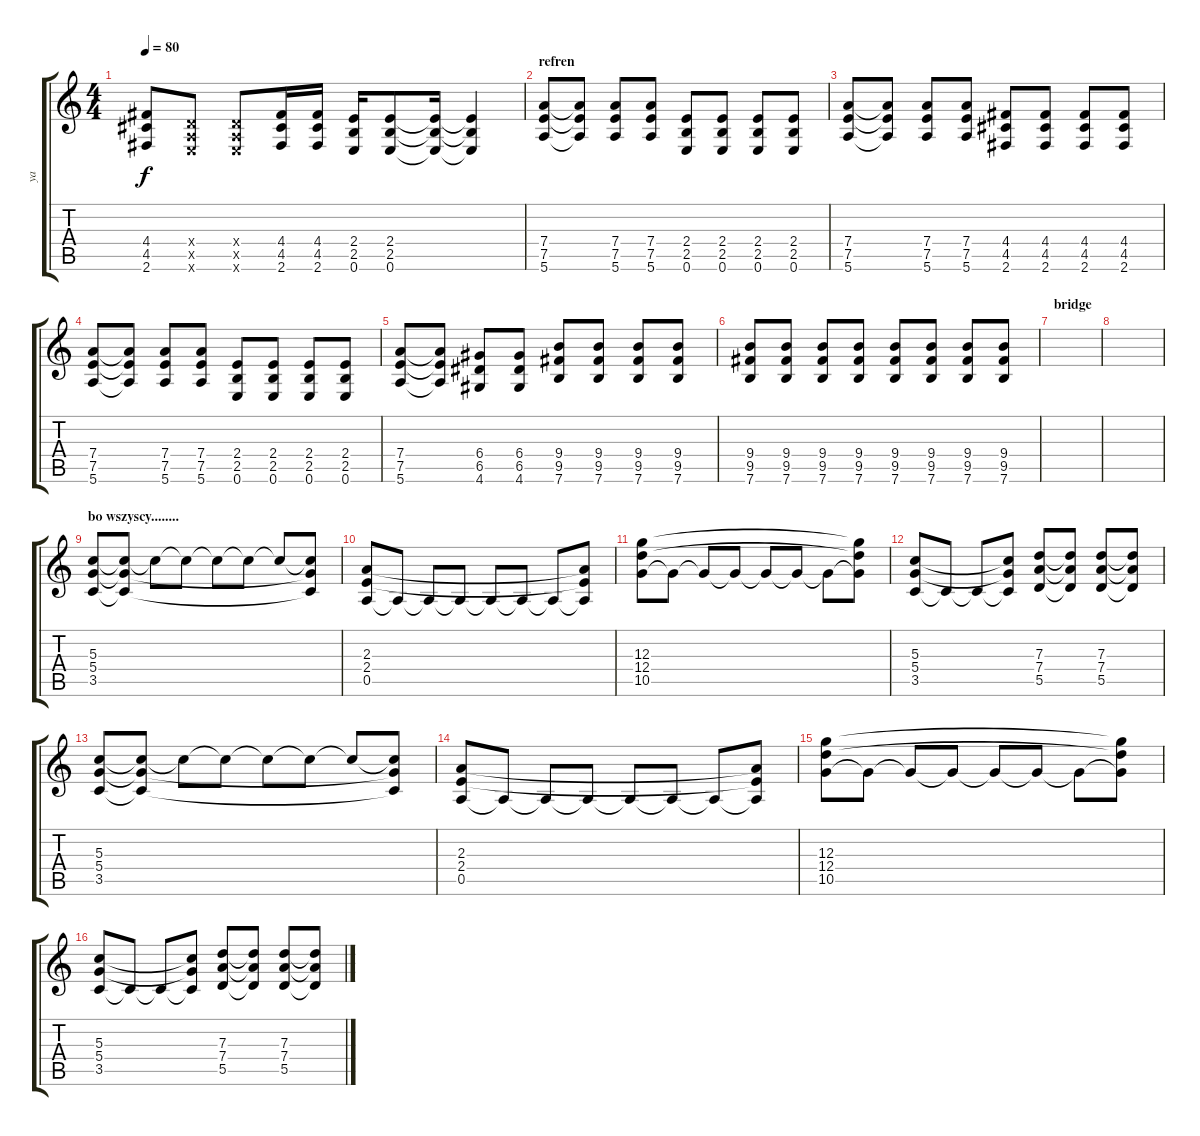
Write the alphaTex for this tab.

\track ("ya" "ya") {instrument overdrivenguitar}
\staff {score tabs}
\tuning (E4 B3 G3 D3 A2 E2) {hide}
\ts (4 4)
\tempo 80
\clef g2
\ks c
(4.4 4.5 2.6).8{dy f} (0.4{x} 0.5{x} 0.6{x}).8 (0.4{x} 0.5{x} 0.6{x}).8 (4.4 4.5 2.6).16 (4.4 4.5 2.6).16 (2.4 2.5 0.6).16 (2.4 2.5 0.6).8 (2.4{t} 2.5{t} 0.6{t}).16 (2.4{t} 2.5{t} 0.6{t}).4 |
\section ("" "refren")
(7.4 7.5 5.6).8 (7.4{t} 7.5{t} 5.6{t}).8 (7.4 7.5 5.6).8 (7.4 7.5 5.6).8 (2.4 2.5 0.6).8 (2.4 2.5 0.6).8 (2.4 2.5 0.6).8 (2.4 2.5 0.6).8 |
(7.4 7.5 5.6).8 (7.4{t} 7.5{t} 5.6{t}).8 (7.4 7.5 5.6).8 (7.4 7.5 5.6).8 (4.4 4.5 2.6).8 (4.4 4.5 2.6).8 (4.4 4.5 2.6).8 (4.4 4.5 2.6).8 |
(7.4 7.5 5.6).8 (7.4{t} 7.5{t} 5.6{t}).8 (7.4 7.5 5.6).8 (7.4 7.5 5.6).8 (2.4 2.5 0.6).8 (2.4 2.5 0.6).8 (2.4 2.5 0.6).8 (2.4 2.5 0.6).8 |
(7.4 7.5 5.6).8 (7.4{t} 7.5{t} 5.6{t}).8 (6.4 6.5 4.6).8 (6.4 6.5 4.6).8 (9.4 9.5 7.6).8 (9.4 9.5 7.6).8 (9.4 9.5 7.6).8 (9.4 9.5 7.6).8 |
(9.4 9.5 7.6).8 (9.4 9.5 7.6).8 (9.4 9.5 7.6).8 (9.4 9.5 7.6).8 (9.4 9.5 7.6).8 (9.4 9.5 7.6).8 (9.4 9.5 7.6).8 (9.4 9.5 7.6).8 |
\section ("" "bridge")
|
|
\section ("" "bo wszyscy........")
(5.3 5.4 3.5).8 (5.3{t} 5.4{t} 3.5{t}).8 5.3{t}.8 5.3{t}.8 5.3{t}.8 5.3{t}.8 5.3{t}.8 (5.3{t} 5.4{t} 3.5{t}).8 |
(2.3 2.4 0.5).8 0.5{t}.8 0.5{t}.8 0.5{t}.8 0.5{t}.8 0.5{t}.8 0.5{t}.8 (2.3{t} 2.4{t} 0.5{t}).8 |
(12.3 12.4 10.5).8 10.5{t}.8 10.5{t}.8 10.5{t}.8 10.5{t}.8 10.5{t}.8 10.5{t}.8 (12.3{t} 12.4{t} 10.5{t}).8 |
(5.3 5.4 3.5).8 3.5{t}.8 3.5{t}.8 (5.3{t} 5.4{t} 3.5{t}).8 (7.3 7.4 5.5).8 (7.3{t} 7.4{t} 5.5{t}).8 (7.3 7.4 5.5).8 (7.3{t} 7.4{t} 5.5{t}).8 |
(5.3 5.4 3.5).8 (5.3{t} 5.4{t} 3.5{t}).8 5.3{t}.8 5.3{t}.8 5.3{t}.8 5.3{t}.8 5.3{t}.8 (5.3{t} 5.4{t} 3.5{t}).8 |
(2.3 2.4 0.5).8 0.5{t}.8 0.5{t}.8 0.5{t}.8 0.5{t}.8 0.5{t}.8 0.5{t}.8 (2.3{t} 2.4{t} 0.5{t}).8 |
(12.3 12.4 10.5).8 10.5{t}.8 10.5{t}.8 10.5{t}.8 10.5{t}.8 10.5{t}.8 10.5{t}.8 (12.3{t} 12.4{t} 10.5{t}).8 |
(5.3 5.4 3.5).8 3.5{t}.8 3.5{t}.8 (5.3{t} 5.4{t} 3.5{t}).8 (7.3 7.4 5.5).8 (7.3{t} 7.4{t} 5.5{t}).8 (7.3 7.4 5.5).8 (7.3{t} 7.4{t} 5.5{t}).8
